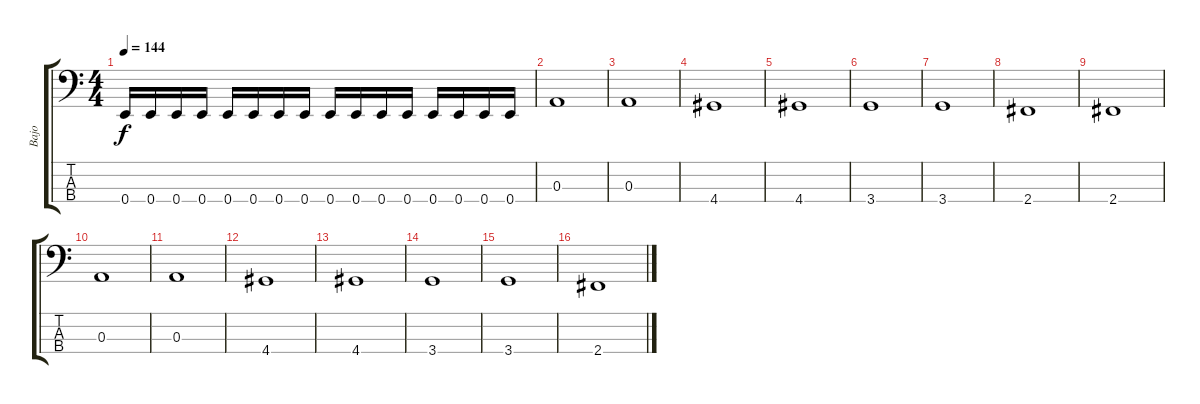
\track ("Bajo" "Bajo") {instrument electricbasspick}
\staff {score tabs}
\tuning (G2 D2 A1 E1) {hide}
\ts (4 4)
\tempo 144
\clef f4
\ks c
0.4.16{dy f} 0.4.16 0.4.16 0.4.16 0.4.16 0.4.16 0.4.16 0.4.16 0.4.16 0.4.16 0.4.16 0.4.16 0.4.16 0.4.16 0.4.16 0.4.16 |
0.3.1 |
0.3.1 |
4.4.1 |
4.4.1 |
3.4.1 |
3.4.1 |
2.4.1 |
2.4.1 |
0.3.1 |
0.3.1 |
4.4.1 |
4.4.1 |
3.4.1 |
3.4.1 |
2.4.1
